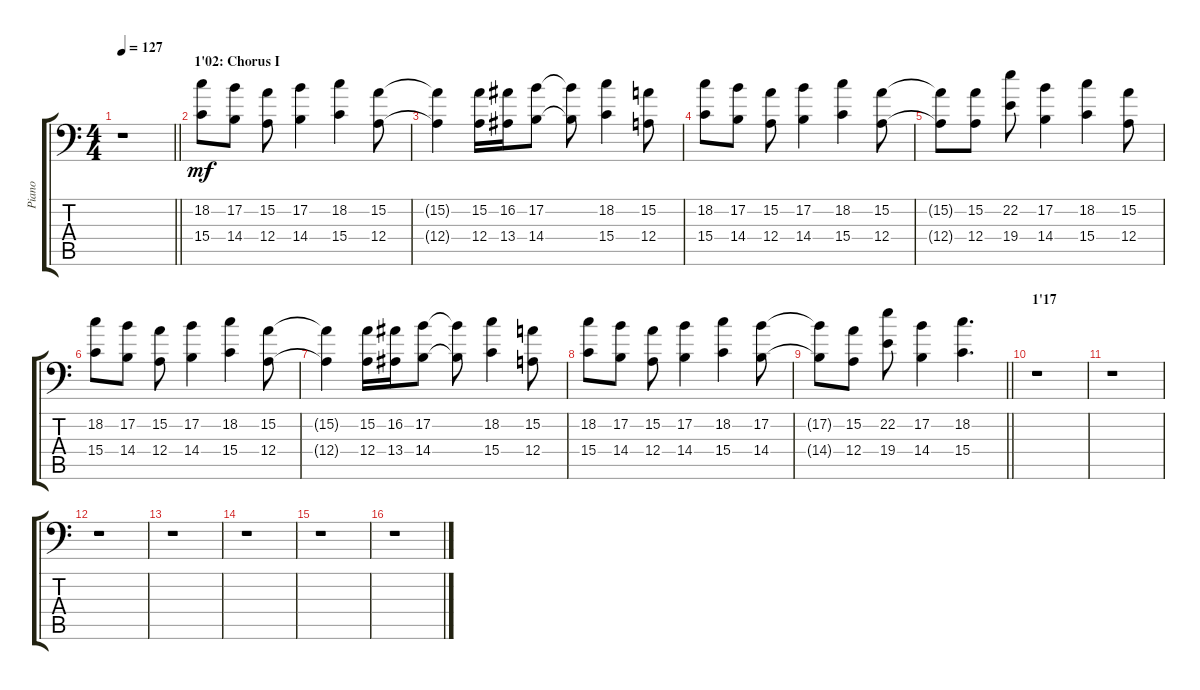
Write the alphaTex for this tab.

\track ("Piano" "Piano") {instrument brightacousticpiano}
\staff {score tabs}
\tuning (B3 Gb3 D3 A2 E2 A1) {hide}
\ts (4 4)
\tempo 127
\clef f4
\barLineRight lightlight
\ks c
r.1{dy f} |
\section ("" "1'02: Chorus I")
(18.2 15.4).8{dy mf} (17.2 14.4).8 (15.2 12.4).8 (17.2 14.4).4 (18.2 15.4).4 (15.2 12.4).8 |
(15.2{t} 12.4{t}).4 (15.2 12.4).16 (16.2 13.4).16 (17.2 14.4).8 (17.2{t} 14.4{t}).8 (18.2 15.4).4 (15.2 12.4).8 |
(18.2 15.4).8 (17.2 14.4).8 (15.2 12.4).8 (17.2 14.4).4 (18.2 15.4).4 (15.2 12.4).8 |
(15.2{t} 12.4{t}).8 (15.2 12.4).8 (22.2 19.4).8 (17.2 14.4).4 (18.2 15.4).4 (15.2 12.4).8 |
(18.2 15.4).8 (17.2 14.4).8 (15.2 12.4).8 (17.2 14.4).4 (18.2 15.4).4 (15.2 12.4).8 |
(15.2{t} 12.4{t}).4 (15.2 12.4).16 (16.2 13.4).16 (17.2 14.4).8 (17.2{t} 14.4{t}).8 (18.2 15.4).4 (15.2 12.4).8 |
(18.2 15.4).8 (17.2 14.4).8 (15.2 12.4).8 (17.2 14.4).4 (18.2 15.4).4 (17.2 14.4).8 |
\barLineRight lightlight
(17.2{t} 14.4{t}).8 (15.2 12.4).8 (22.2 19.4).8 (17.2 14.4).4 (18.2 15.4).4{d} |
\section ("" "1'17")
r.1 |
r.1 |
r.1 |
r.1 |
r.1 |
r.1 |
r.1
